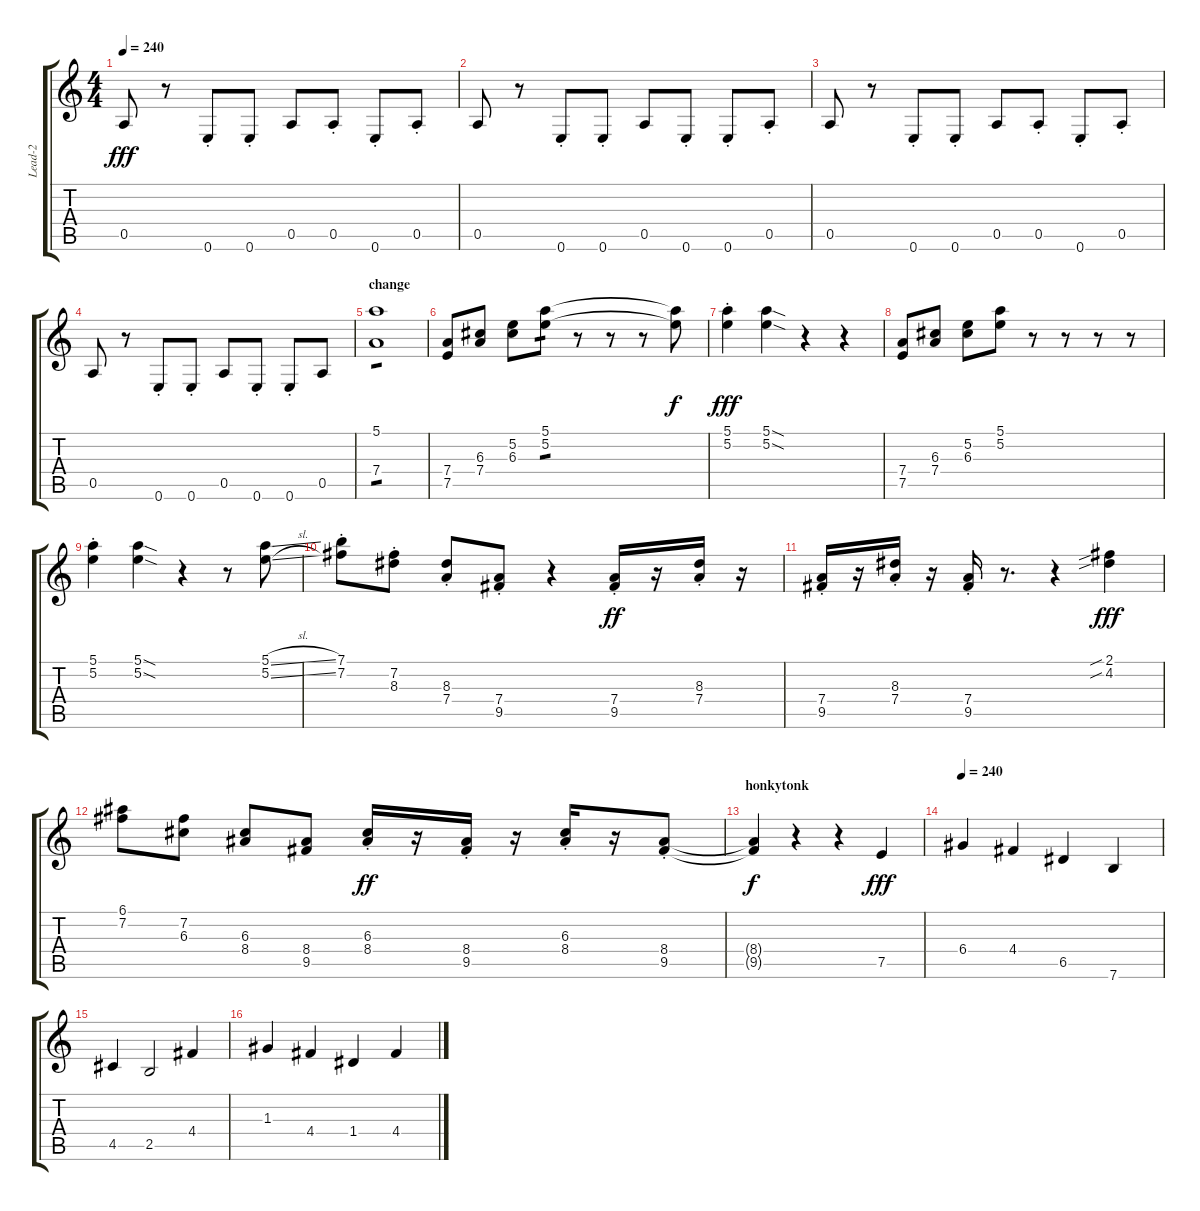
\track ("Lead-2" "Lead-2") {instrument acousticguitarnylon}
\staff {score tabs}
\tuning (E4 B3 G3 D3 A2 E2) {hide}
\ts (4 4)
\tempo 240
\clef g2
\ks c
0.5.8{dy fff} r.8 0.6{st}.8 0.6{st}.8 0.5.8 0.5{st}.8 0.6{st}.8 0.5{st}.8 |
0.5.8 r.8 0.6{st}.8 0.6{st}.8 0.5.8 0.6{st}.8 0.6{st}.8 0.5{st}.8 |
0.5.8 r.8 0.6{st}.8 0.6{st}.8 0.5.8 0.5{st}.8 0.6{st}.8 0.5{st}.8 |
0.5.8 r.8 0.6{st}.8 0.6{st}.8 0.5.8 0.6{st}.8 0.6{st}.8 0.5.8 |
\section ("" "change")
(5.1 7.4).1{tp 1 volume 16 instrument baritonesax} |
(7.4 7.5).8 (6.3 7.4).8 (5.2 6.3).8 (5.1 5.2).8{tp 1} r.8 r.8 r.8 (5.1{t} 5.2{t}).8{dy f} |
(5.1{st} 5.2{st}).4{dy fff} (5.1{sod} 5.2{sod}).4 r.4 r.4 |
(7.4 7.5).8 (6.3 7.4).8 (5.2 6.3).8 (5.1 5.2).8 r.8 r.8 r.8 r.8 |
(5.1{st} 5.2{st}).4 (5.1{sod} 5.2{sod}).4 r.4 r.8 (5.1{sl} 5.2{sl}).8 |
(7.1{st} 7.2{st}).8 (7.2{st} 8.3{st}).8 (8.3{st} 7.4{st}).8 (7.4{st} 9.5{st}).8 r.4 (7.4{st} 9.5{st}).16{dy ff} r.16 (8.3{st} 7.4{st}).16 r.16 |
(7.4{st} 9.5{st}).16 r.16 (8.3{st} 7.4{st}).16 r.16 (7.4{st} 9.5{st}).16 r.8{d} r.4 (2.1{sib} 4.2{sib}).4{dy fff} |
(6.1 7.2).8 (7.2 6.3).8 (6.3 8.4).8 (8.4 9.5).8 (6.3{st} 8.4{st}).16{dy ff} r.16 (8.4{st} 9.5{st}).16 r.16 (6.3{st} 8.4{st}).16 r.16 (8.4{st} 9.5{st}).8 |
\section ("" "honkytonk")
(8.4{t} 9.5{t}).4{dy f volume 12 balance 16 instrument electricguitarmuted} r.4 r.4 7.5.4{dy fff} |
\tempo 240
6.4.4 4.4.4 6.5.4 7.6.4 |
4.5.4 2.5.2 4.4.4 |
1.3.4 4.4.4 1.4.4 4.4.4
